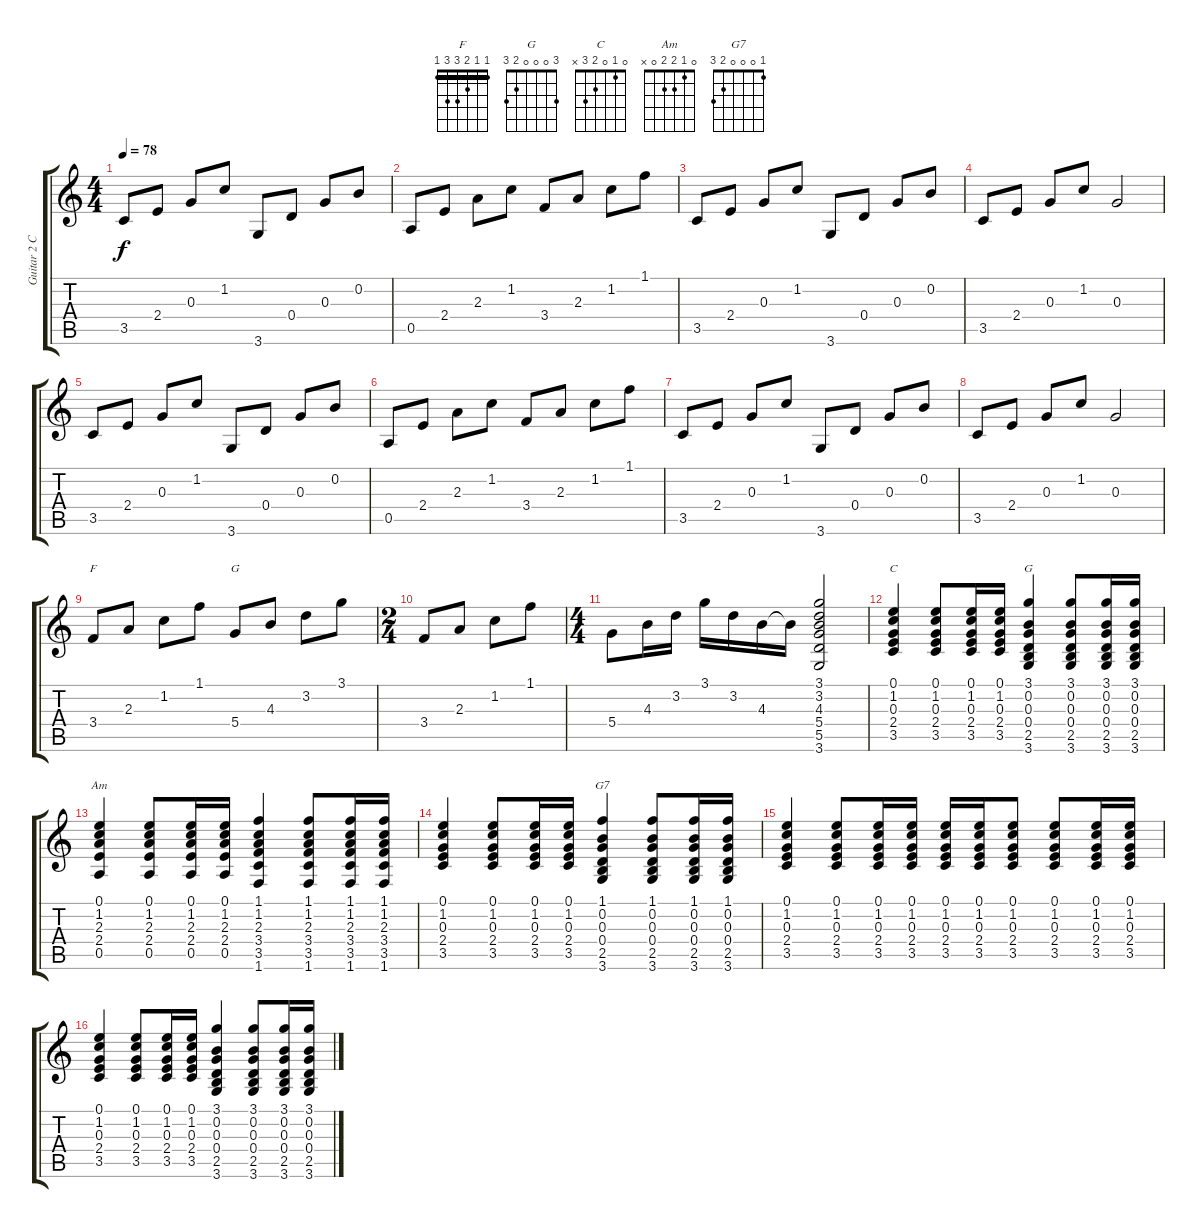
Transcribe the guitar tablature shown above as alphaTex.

\track ("Guitar 2 Chord" "Guitar 2 C") {instrument acousticguitarsteel}
\staff {score tabs}
\tuning (E4 B3 G3 D3 A2 E2) {hide}
\chord ("F" 1 1 2 3 3 1) {barre 1}
\chord ("G" 3 3 4 5 5 3) {barre 3}
\chord ("C" 0 1 0 2 3 x)
\chord ("G" 3 0 0 0 2 3)
\chord ("Am" 0 1 2 2 0 x)
\chord ("G7" 1 0 0 0 2 3)
\ts (4 4)
\tempo 78
\clef g2
\ks c
3.5.8{dy f volume 14} 2.4.8 0.3.8 1.2.8 3.6.8 0.4.8 0.3.8 0.2.8 |
0.5.8 2.4.8 2.3.8 1.2.8 3.4.8 2.3.8 1.2.8 1.1.8 |
3.5.8 2.4.8 0.3.8 1.2.8 3.6.8 0.4.8 0.3.8 0.2.8 |
3.5.8 2.4.8 0.3.8 1.2.8 0.3.2 |
3.5.8 2.4.8 0.3.8 1.2.8 3.6.8 0.4.8 0.3.8 0.2.8 |
0.5.8 2.4.8 2.3.8 1.2.8 3.4.8 2.3.8 1.2.8 1.1.8 |
3.5.8 2.4.8 0.3.8 1.2.8 3.6.8 0.4.8 0.3.8 0.2.8 |
3.5.8 2.4.8 0.3.8 1.2.8 0.3.2 |
3.4.8{ch "F"} 2.3.8 1.2.8 1.1.8 5.4.8{ch "G"} 4.3.8 3.2.8 3.1.8 |
\ts (2 4)
3.4.8 2.3.8 1.2.8 1.1.8 |
\ts (4 4)
5.4.8 4.3.16 3.2.16 3.1.16 3.2.16 4.3.16 4.3{t}.16 (3.1 3.2 4.3 5.4 5.5 3.6).2 |
(0.1 1.2 0.3 2.4 3.5).4{ch "C" volume 10} (0.1 1.2 0.3 2.4 3.5).8 (0.1 1.2 0.3 2.4 3.5).16 (0.1 1.2 0.3 2.4 3.5).16 (3.1 0.2 0.3 0.4 2.5 3.6).4{ch "G"} (3.1 0.2 0.3 0.4 2.5 3.6).8 (3.1 0.2 0.3 0.4 2.5 3.6).16 (3.1 0.2 0.3 0.4 2.5 3.6).16 |
(0.1 1.2 2.3 2.4 0.5).4{ch "Am"} (0.1 1.2 2.3 2.4 0.5).8 (0.1 1.2 2.3 2.4 0.5).16 (0.1 1.2 2.3 2.4 0.5).16 (1.1 1.2 2.3 3.4 3.5 1.6).4 (1.1 1.2 2.3 3.4 3.5 1.6).8 (1.1 1.2 2.3 3.4 3.5 1.6).16 (1.1 1.2 2.3 3.4 3.5 1.6).16 |
(0.1 1.2 0.3 2.4 3.5).4 (0.1 1.2 0.3 2.4 3.5).8 (0.1 1.2 0.3 2.4 3.5).16 (0.1 1.2 0.3 2.4 3.5).16 (1.1 0.2 0.3 0.4 2.5 3.6).4{ch "G7"} (1.1 0.2 0.3 0.4 2.5 3.6).8 (1.1 0.2 0.3 0.4 2.5 3.6).16 (1.1 0.2 0.3 0.4 2.5 3.6).16 |
(0.1 1.2 0.3 2.4 3.5).4 (0.1 1.2 0.3 2.4 3.5).8 (0.1 1.2 0.3 2.4 3.5).16 (0.1 1.2 0.3 2.4 3.5).16 (0.1 1.2 0.3 2.4 3.5).16 (0.1 1.2 0.3 2.4 3.5).16 (0.1 1.2 0.3 2.4 3.5).8 (0.1 1.2 0.3 2.4 3.5).8 (0.1 1.2 0.3 2.4 3.5).16 (0.1 1.2 0.3 2.4 3.5).16 |
(0.1 1.2 0.3 2.4 3.5).4 (0.1 1.2 0.3 2.4 3.5).8 (0.1 1.2 0.3 2.4 3.5).16 (0.1 1.2 0.3 2.4 3.5).16 (3.1 0.2 0.3 0.4 2.5 3.6).4 (3.1 0.2 0.3 0.4 2.5 3.6).8 (3.1 0.2 0.3 0.4 2.5 3.6).16 (3.1 0.2 0.3 0.4 2.5 3.6).16
